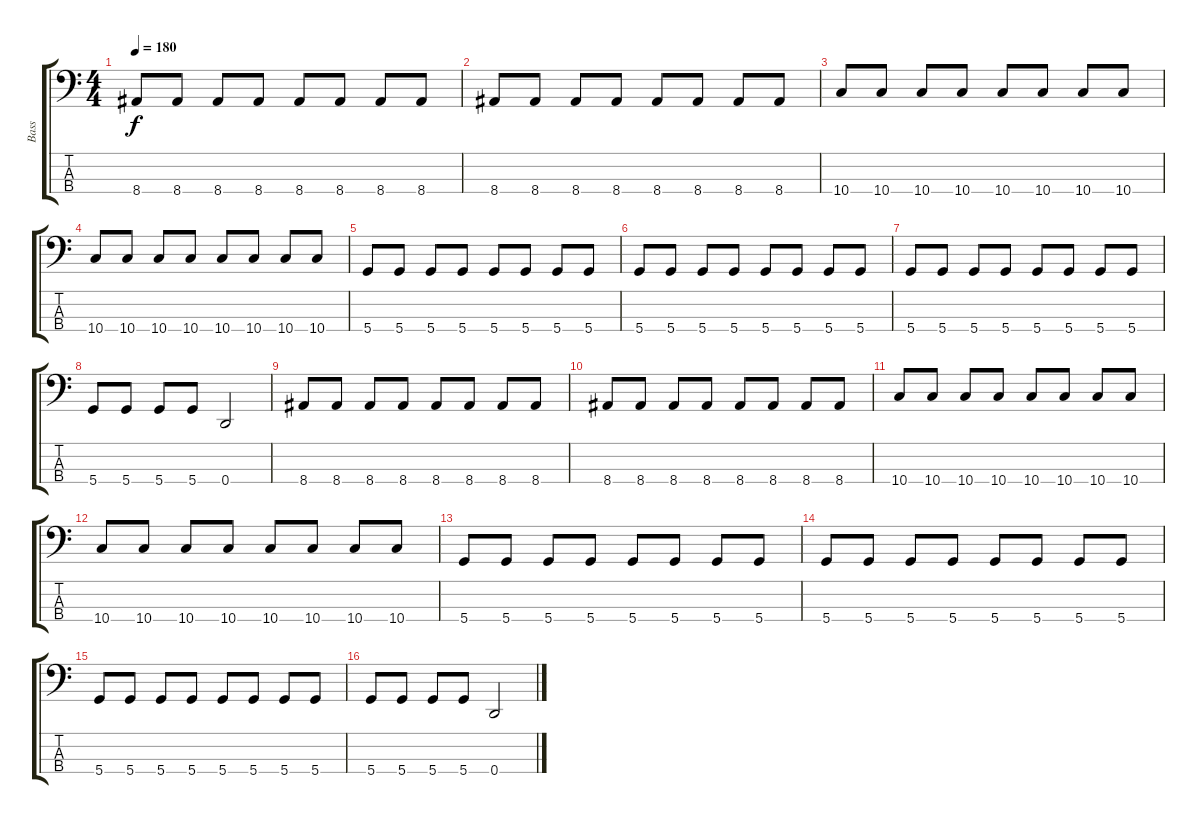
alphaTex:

\track ("Bass" "Bass") {instrument electricbasspick}
\staff {score tabs}
\tuning (G2 D2 A1 D1) {hide}
\ts (4 4)
\tempo 180
\clef f4
\ks c
8.4.8{dy f} 8.4.8 8.4.8 8.4.8 8.4.8 8.4.8 8.4.8 8.4.8 |
8.4.8 8.4.8 8.4.8 8.4.8 8.4.8 8.4.8 8.4.8 8.4.8 |
10.4.8 10.4.8 10.4.8 10.4.8 10.4.8 10.4.8 10.4.8 10.4.8 |
10.4.8 10.4.8 10.4.8 10.4.8 10.4.8 10.4.8 10.4.8 10.4.8 |
5.4.8 5.4.8 5.4.8 5.4.8 5.4.8 5.4.8 5.4.8 5.4.8 |
5.4.8 5.4.8 5.4.8 5.4.8 5.4.8 5.4.8 5.4.8 5.4.8 |
5.4.8 5.4.8 5.4.8 5.4.8 5.4.8 5.4.8 5.4.8 5.4.8 |
5.4.8 5.4.8 5.4.8 5.4.8 0.4.2 |
8.4.8 8.4.8 8.4.8 8.4.8 8.4.8 8.4.8 8.4.8 8.4.8 |
8.4.8 8.4.8 8.4.8 8.4.8 8.4.8 8.4.8 8.4.8 8.4.8 |
10.4.8 10.4.8 10.4.8 10.4.8 10.4.8 10.4.8 10.4.8 10.4.8 |
10.4.8 10.4.8 10.4.8 10.4.8 10.4.8 10.4.8 10.4.8 10.4.8 |
5.4.8 5.4.8 5.4.8 5.4.8 5.4.8 5.4.8 5.4.8 5.4.8 |
5.4.8 5.4.8 5.4.8 5.4.8 5.4.8 5.4.8 5.4.8 5.4.8 |
5.4.8 5.4.8 5.4.8 5.4.8 5.4.8 5.4.8 5.4.8 5.4.8 |
5.4.8 5.4.8 5.4.8 5.4.8 0.4.2
